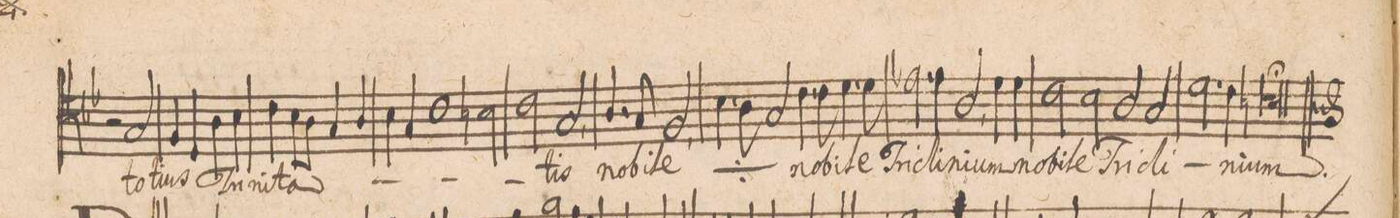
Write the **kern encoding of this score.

**kern	**text
*I"Tenore 2do.	*
*clefC4	*
*k[b-e-]	*
*met(c|)	*
*M2/1	*
2r	.
2G/	to-
=91-	=91-
4F/	-ti-
4D/	-us
4A\	Tri-
4B-\	.
4c\	-ni-
8B-\L	-ta-
8A\J	.
4G/	.
4A/	.
=92-	=92-
4B-\	.
4G/	.
1c\	.
2Bn\	.
=93-	=93-
2c\	.
2G,/	-tis
4.A/	no-
8G/	-bi-
2F,/	-le
=94-	=94-
*	*ij
4.B-y\	no-
8A\	-bi-
2G/	-le
*	*Xij
4.c\	no-
8c\	-bi-
4.d\	-le
8d\	.
=95-	=95-
2.e-X\	Tri-
4e-\	-cli-
2A,/	-ni-
4d\	-um
4d\	no-
=96-	=96-
2c\	-bi-
2B-\	-le
2A/	Tri-
2G/	-cli-
=97-	=97-
2.d\	.
4c\	-ni-
0Bn;>	-um.
==	==
*-	*-
